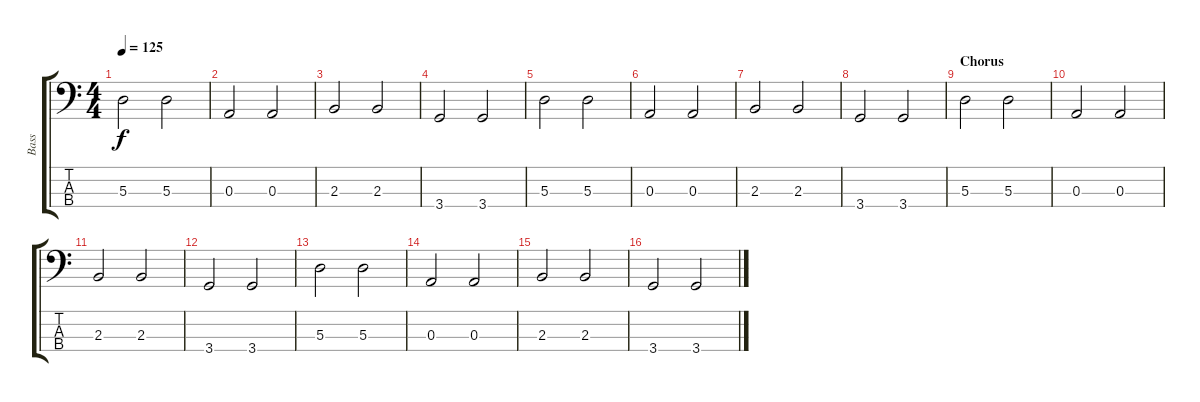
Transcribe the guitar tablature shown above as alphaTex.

\track ("Bass" "Bass") {instrument electricbassfinger}
\staff {score tabs}
\tuning (G2 D2 A1 E1) {hide}
\ts (4 4)
\tempo 125
\clef f4
\ks c
5.3.2{dy f} 5.3.2 |
0.3.2 0.3.2 |
2.3.2 2.3.2 |
3.4.2 3.4.2 |
5.3.2 5.3.2 |
0.3.2 0.3.2 |
2.3.2 2.3.2 |
3.4.2 3.4.2 |
\section ("" "Chorus")
5.3.2 5.3.2 |
0.3.2 0.3.2 |
2.3.2 2.3.2 |
3.4.2 3.4.2 |
5.3.2 5.3.2 |
0.3.2 0.3.2 |
2.3.2 2.3.2 |
3.4.2 3.4.2
